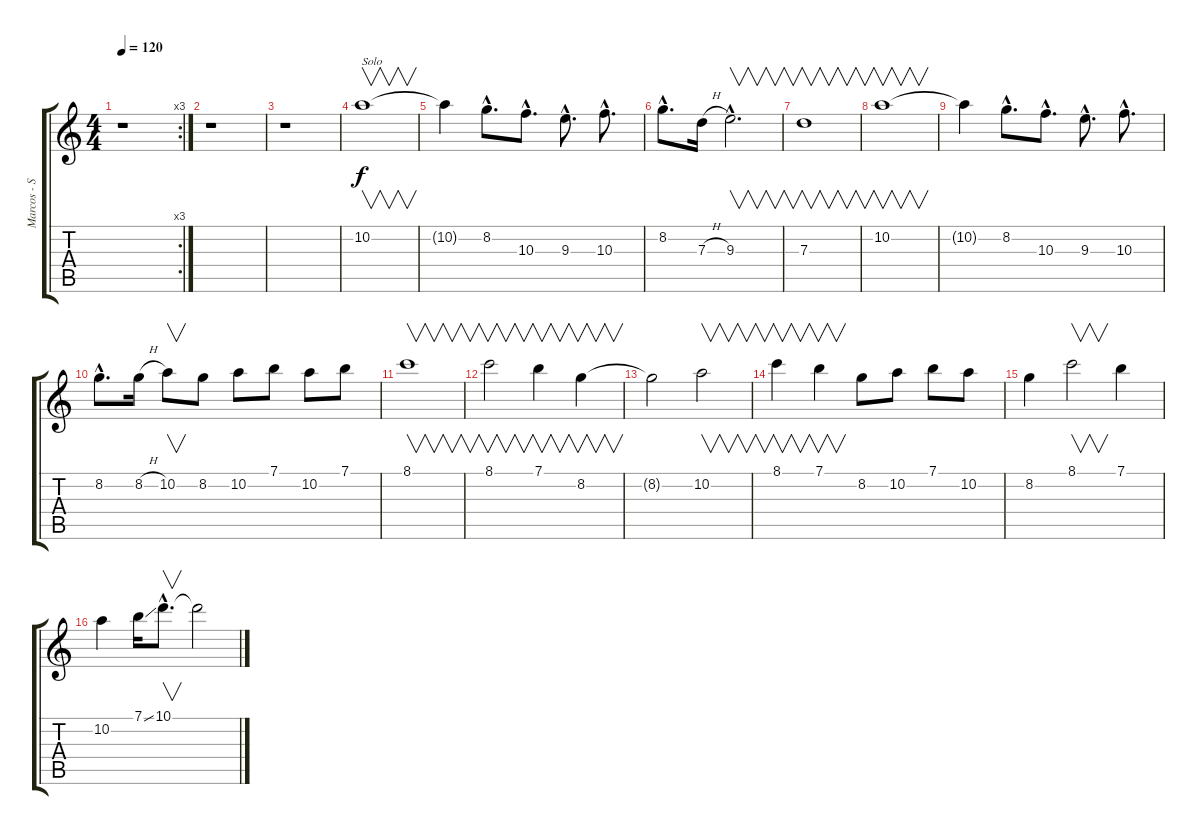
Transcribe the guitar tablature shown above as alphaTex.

\track ("Marcos - Solos" "Marcos - S") {instrument distortionguitar}
\staff {score tabs}
\tuning (E4 B3 G3 D3 A2 E2) {hide}
\rc 3
\ts (4 4)
\tempo 120
\clef g2
\ks c
r.1{dy f} |
r.1 |
r.1 |
10.2.1{v txt "Solo"} |
10.2{t}.4 8.2{hac}.8{d} 10.3{hac}.8{d} 9.3{hac}.8{d} 10.3{hac}.8{d} |
8.2{hac}.8{d} 7.3{h}.16 9.3{hac}.2{v d} |
7.3.1{v} |
10.2.1{v} |
10.2{t}.4 8.2{hac}.8{d} 10.3{hac}.8{d} 9.3{hac}.8{d} 10.3{hac}.8{d} |
8.2{hac}.8{d} 8.2{h}.16 10.2.8{v} 8.2.8 10.2.8 7.1.8 10.2.8 7.1.8 |
8.1.1{v} |
8.1.2{v} 7.1.4{v} 8.2.4{v} |
8.2{t}.2 10.2.2{v} |
8.1.4{v} 7.1.4{v} 8.2.8 10.2.8 7.1.8 10.2.8 |
8.2.4 8.1.2{v} 7.1.4 |
10.2.4 7.1{ss}.16 10.1{hac}.8{v d} 10.1{t}.2
